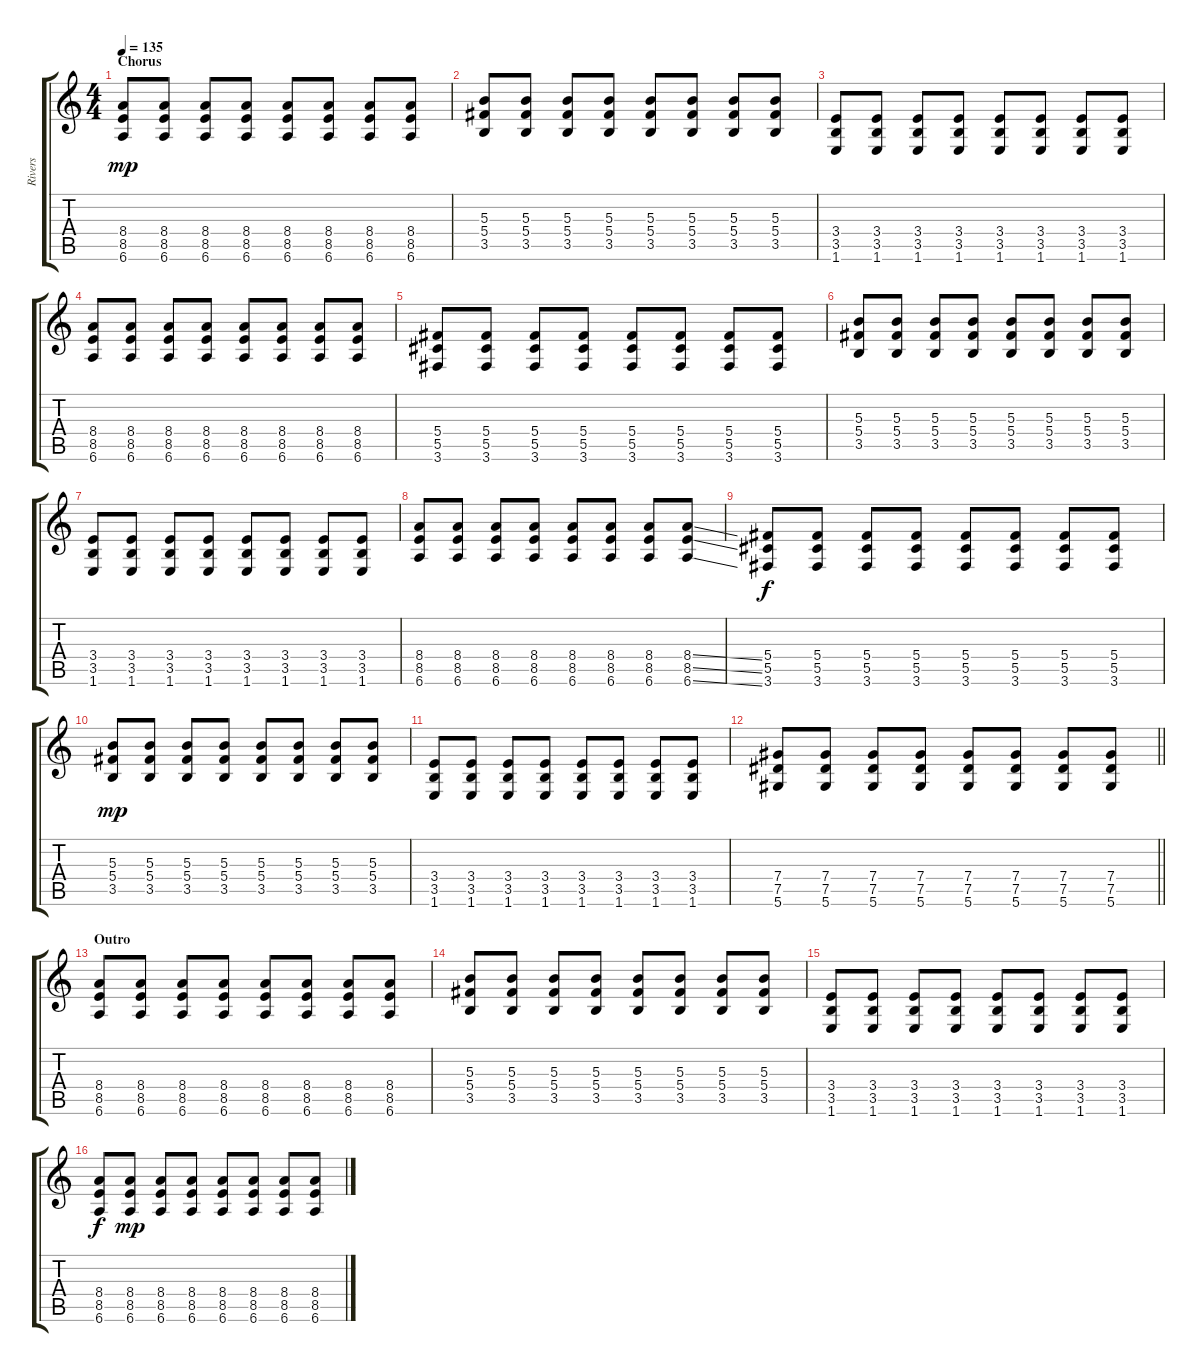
\track ("Rivers" "Rivers") {instrument electricguitarmuted}
\staff {score tabs}
\tuning (Eb4 Bb3 Gb3 Db3 Ab2 Eb2) {hide}
\ts (4 4)
\section ("" "Chorus")
\tempo 135
\clef g2
\ks c
(8.4 8.5 6.6).8{dy mp} (8.4 8.5 6.6).8 (8.4 8.5 6.6).8 (8.4 8.5 6.6).8 (8.4 8.5 6.6).8 (8.4 8.5 6.6).8 (8.4 8.5 6.6).8 (8.4 8.5 6.6).8 |
(5.3 5.4 3.5).8 (5.3 5.4 3.5).8 (5.3 5.4 3.5).8 (5.3 5.4 3.5).8 (5.3 5.4 3.5).8 (5.3 5.4 3.5).8 (5.3 5.4 3.5).8 (5.3 5.4 3.5).8 |
(3.4 3.5 1.6).8 (3.4 3.5 1.6).8 (3.4 3.5 1.6).8 (3.4 3.5 1.6).8 (3.4 3.5 1.6).8 (3.4 3.5 1.6).8 (3.4 3.5 1.6).8 (3.4 3.5 1.6).8 |
(8.4 8.5 6.6).8 (8.4 8.5 6.6).8 (8.4 8.5 6.6).8 (8.4 8.5 6.6).8 (8.4 8.5 6.6).8 (8.4 8.5 6.6).8 (8.4 8.5 6.6).8 (8.4 8.5 6.6).8 |
(5.4 5.5 3.6).8 (5.4 5.5 3.6).8 (5.4 5.5 3.6).8 (5.4 5.5 3.6).8 (5.4 5.5 3.6).8 (5.4 5.5 3.6).8 (5.4 5.5 3.6).8 (5.4 5.5 3.6).8 |
(5.3 5.4 3.5).8 (5.3 5.4 3.5).8 (5.3 5.4 3.5).8 (5.3 5.4 3.5).8 (5.3 5.4 3.5).8 (5.3 5.4 3.5).8 (5.3 5.4 3.5).8 (5.3 5.4 3.5).8 |
(3.4 3.5 1.6).8 (3.4 3.5 1.6).8 (3.4 3.5 1.6).8 (3.4 3.5 1.6).8 (3.4 3.5 1.6).8 (3.4 3.5 1.6).8 (3.4 3.5 1.6).8 (3.4 3.5 1.6).8 |
(8.4 8.5 6.6).8 (8.4 8.5 6.6).8 (8.4 8.5 6.6).8 (8.4 8.5 6.6).8 (8.4 8.5 6.6).8 (8.4 8.5 6.6).8 (8.4 8.5 6.6).8 (8.4{ss} 8.5{ss} 6.6{ss}).8 |
(5.4 5.5 3.6).8{dy f} (5.4 5.5 3.6).8 (5.4 5.5 3.6).8 (5.4 5.5 3.6).8 (5.4 5.5 3.6).8 (5.4 5.5 3.6).8 (5.4 5.5 3.6).8 (5.4 5.5 3.6).8 |
(5.3 5.4 3.5).8{dy mp} (5.3 5.4 3.5).8 (5.3 5.4 3.5).8 (5.3 5.4 3.5).8 (5.3 5.4 3.5).8 (5.3 5.4 3.5).8 (5.3 5.4 3.5).8 (5.3 5.4 3.5).8 |
(3.4 3.5 1.6).8 (3.4 3.5 1.6).8 (3.4 3.5 1.6).8 (3.4 3.5 1.6).8 (3.4 3.5 1.6).8 (3.4 3.5 1.6).8 (3.4 3.5 1.6).8 (3.4 3.5 1.6).8 |
\barLineRight lightlight
(7.4 7.5 5.6).8 (7.4 7.5 5.6).8 (7.4 7.5 5.6).8 (7.4 7.5 5.6).8 (7.4 7.5 5.6).8 (7.4 7.5 5.6).8 (7.4 7.5 5.6).8 (7.4 7.5 5.6).8 |
\section ("" "Outro")
(8.4 8.5 6.6).8 (8.4 8.5 6.6).8 (8.4 8.5 6.6).8 (8.4 8.5 6.6).8 (8.4 8.5 6.6).8 (8.4 8.5 6.6).8 (8.4 8.5 6.6).8 (8.4 8.5 6.6).8 |
(5.3 5.4 3.5).8 (5.3 5.4 3.5).8 (5.3 5.4 3.5).8 (5.3 5.4 3.5).8 (5.3 5.4 3.5).8 (5.3 5.4 3.5).8 (5.3 5.4 3.5).8 (5.3 5.4 3.5).8 |
(3.4 3.5 1.6).8 (3.4 3.5 1.6).8 (3.4 3.5 1.6).8 (3.4 3.5 1.6).8 (3.4 3.5 1.6).8 (3.4 3.5 1.6).8 (3.4 3.5 1.6).8 (3.4 3.5 1.6).8 |
(8.4 8.5 6.6).8{dy f} (8.4 8.5 6.6).8{dy mp} (8.4 8.5 6.6).8 (8.4 8.5 6.6).8 (8.4 8.5 6.6).8 (8.4 8.5 6.6).8 (8.4 8.5 6.6).8 (8.4 8.5 6.6).8
